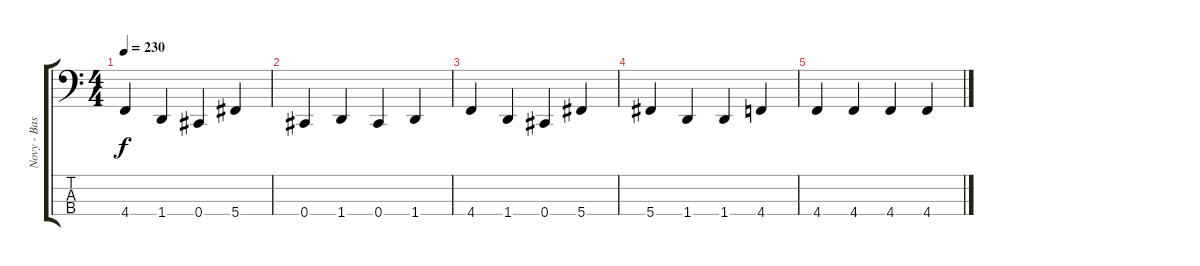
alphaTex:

\track ("Novy - Bass" "Novy - Bas") {instrument electricbassfinger}
\staff {score tabs}
\tuning (E2 B1 Gb1 Db1) {hide}
\ts (4 4)
\tempo 230
\clef f4
\ks c
4.4.4{dy f} 1.4.4 0.4.4 5.4.4 |
0.4.4 1.4.4 0.4.4 1.4.4 |
4.4.4 1.4.4 0.4.4 5.4.4 |
5.4.4 1.4.4 1.4.4 4.4.4 |
4.4.4 4.4.4 4.4.4 4.4.4
